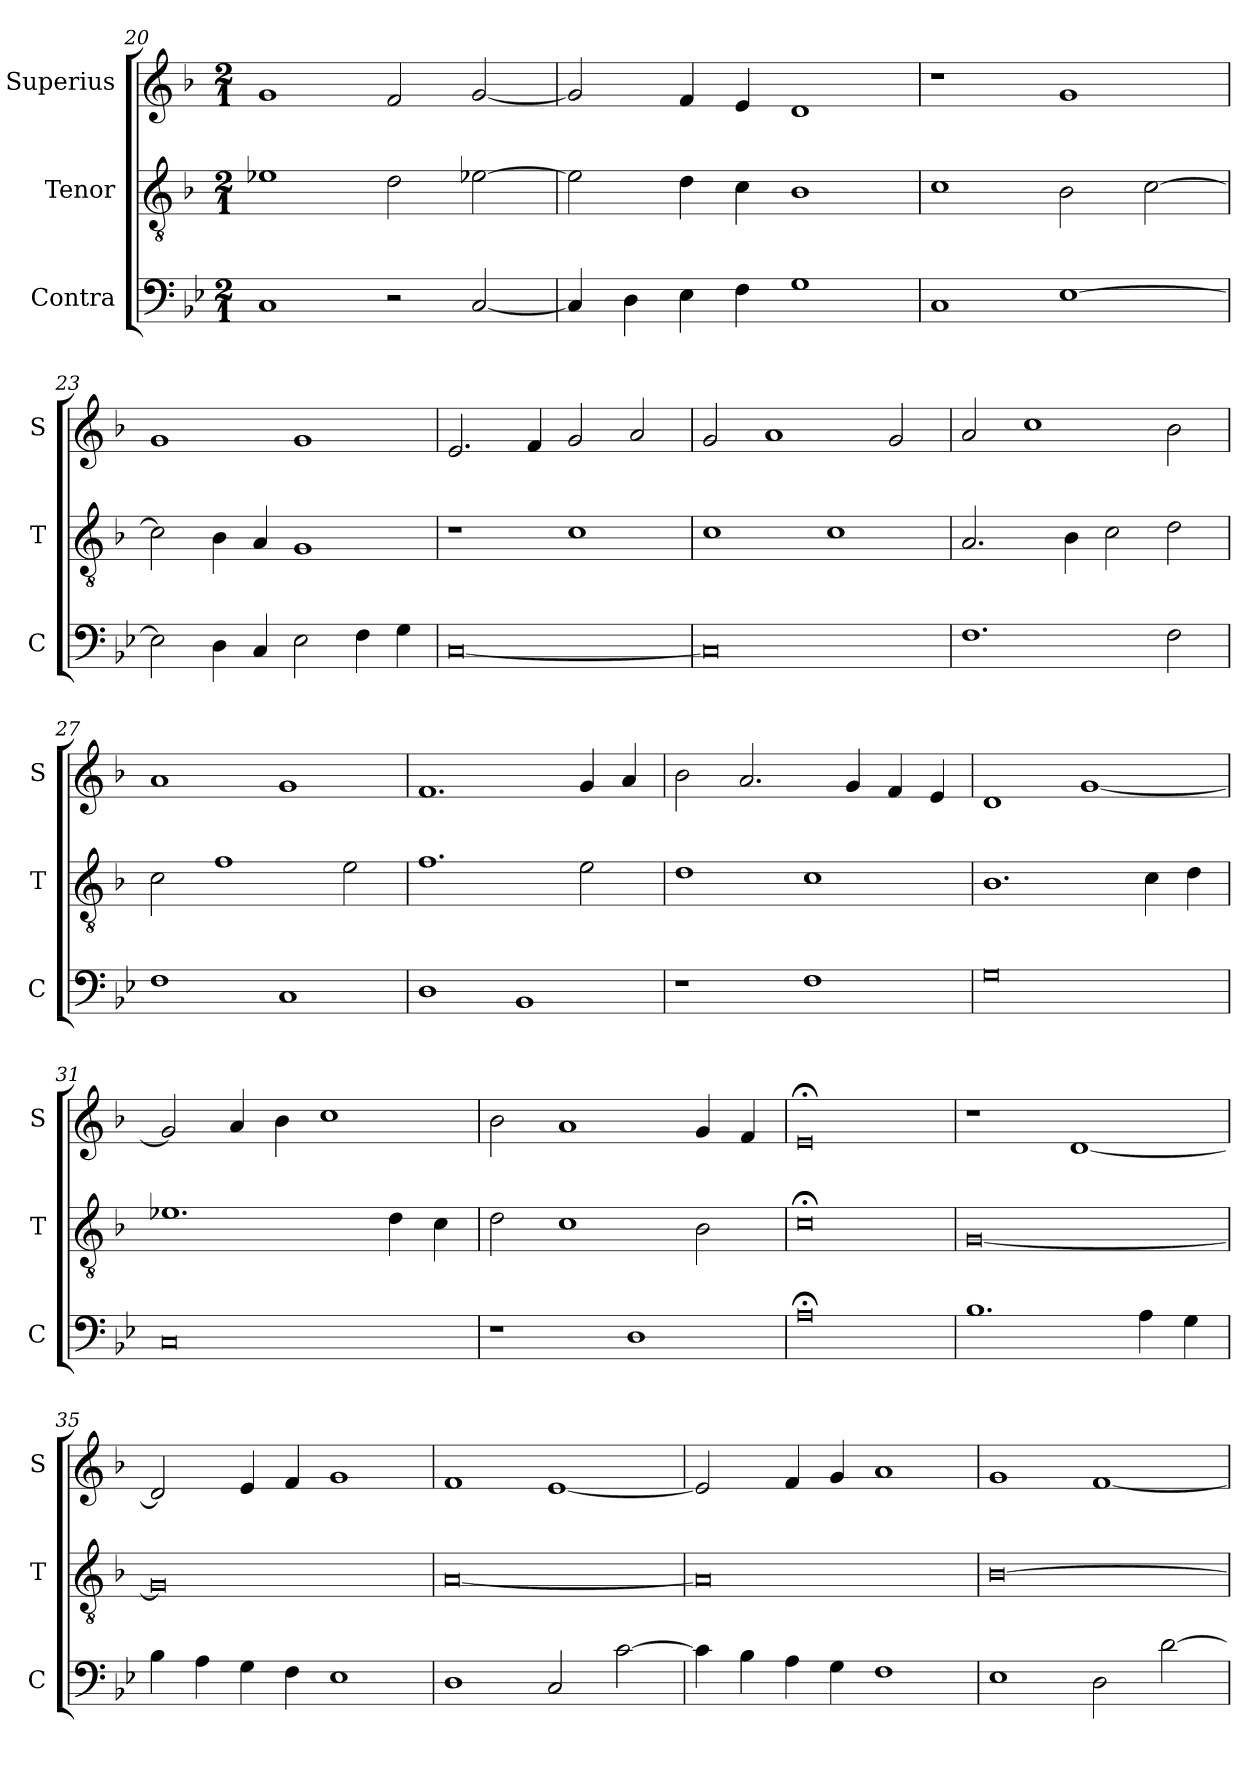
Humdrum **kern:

**kern	**kern	**kern
*part3	*part2	*part1
*staff3	*staff2	*staff1
*I"Contra	*I"Tenor	*I"Superius
*I'C	*I'T	*I'S
*clefF4	*clefGv2	*clefG2
*k[b-e-]	*k[b-]	*k[b-]
*M2/1	*M2/1	*M2/1
=20	=20	=20
1C	1e-X	1g
2r	2d\	2f/
[2C/	[2e-X\	[2g/
=21	=21	=21
4C/]	2e-\]	2g/]
4D\	.	.
4E-\	4d\	4f/
4F\	4c\	4e/
1G	1B-	1d
=22	=22	=22
1C	1c	1r
[1E-	2B-\	1g
.	[2c\	.
=23	=23	=23
2E-\]	2c\]	1g
4D\	4B-\	.
4C/	4A/	.
2E-\	1G	1g
4F\	.	.
4G\	.	.
=24	=24	=24
[0C	1r	2.e/
.	.	4f/
.	1c	2g/
.	.	2a/
=25	=25	=25
0C]	1c	2g/
.	.	1a
.	1c	.
.	.	2g/
=26	=26	=26
1.F	2.A/	2a/
.	.	1cc
.	4B-\	.
.	2c\	.
2F\	2d\	2b-\
=27	=27	=27
1F	2c\	1a
.	1f	.
1C	.	1g
.	2e\	.
=28	=28	=28
1D	1.f	1.f
1BB-	.	.
.	2e\	4g/
.	.	4a/
=29	=29	=29
1r	1d	2b-\
.	.	2.a/
1F	1c	.
.	.	4g/
.	.	4f/
.	.	4e/
=30	=30	=30
0G	1.B-	1d
.	.	[1g
.	4c\	.
.	4d\	.
=31	=31	=31
0C	1.e-X	2g/]
.	.	4a/
.	.	4b-\
.	.	1cc
.	4d\	.
.	4c\	.
=32	=32	=32
1r	2d\	2b-\
.	1c	1a
1D	.	.
.	2B-\	4g/
.	.	4f/
=33	=33	=33
0A;<	0c;<	0e;<
=34	=34	=34
1.B-	[0G	1r
.	.	[1d
4A\	.	.
4G\	.	.
=35	=35	=35
4B-\	0G]	2d/]
4A\	.	.
4G\	.	4e/
4F\	.	4f/
1E-	.	1g
=36	=36	=36
1D	[0A	1f
2C/	.	[1e
[2c\	.	.
=37	=37	=37
4c\]	0A]	2e/]
4B-\	.	.
4A\	.	4f/
4G\	.	4g/
1F	.	1a
=38	=38	=38
1E-	[0B-	1g
2D\	.	[1f
[2d\	.	.
=	=	=
*-	*-	*-
